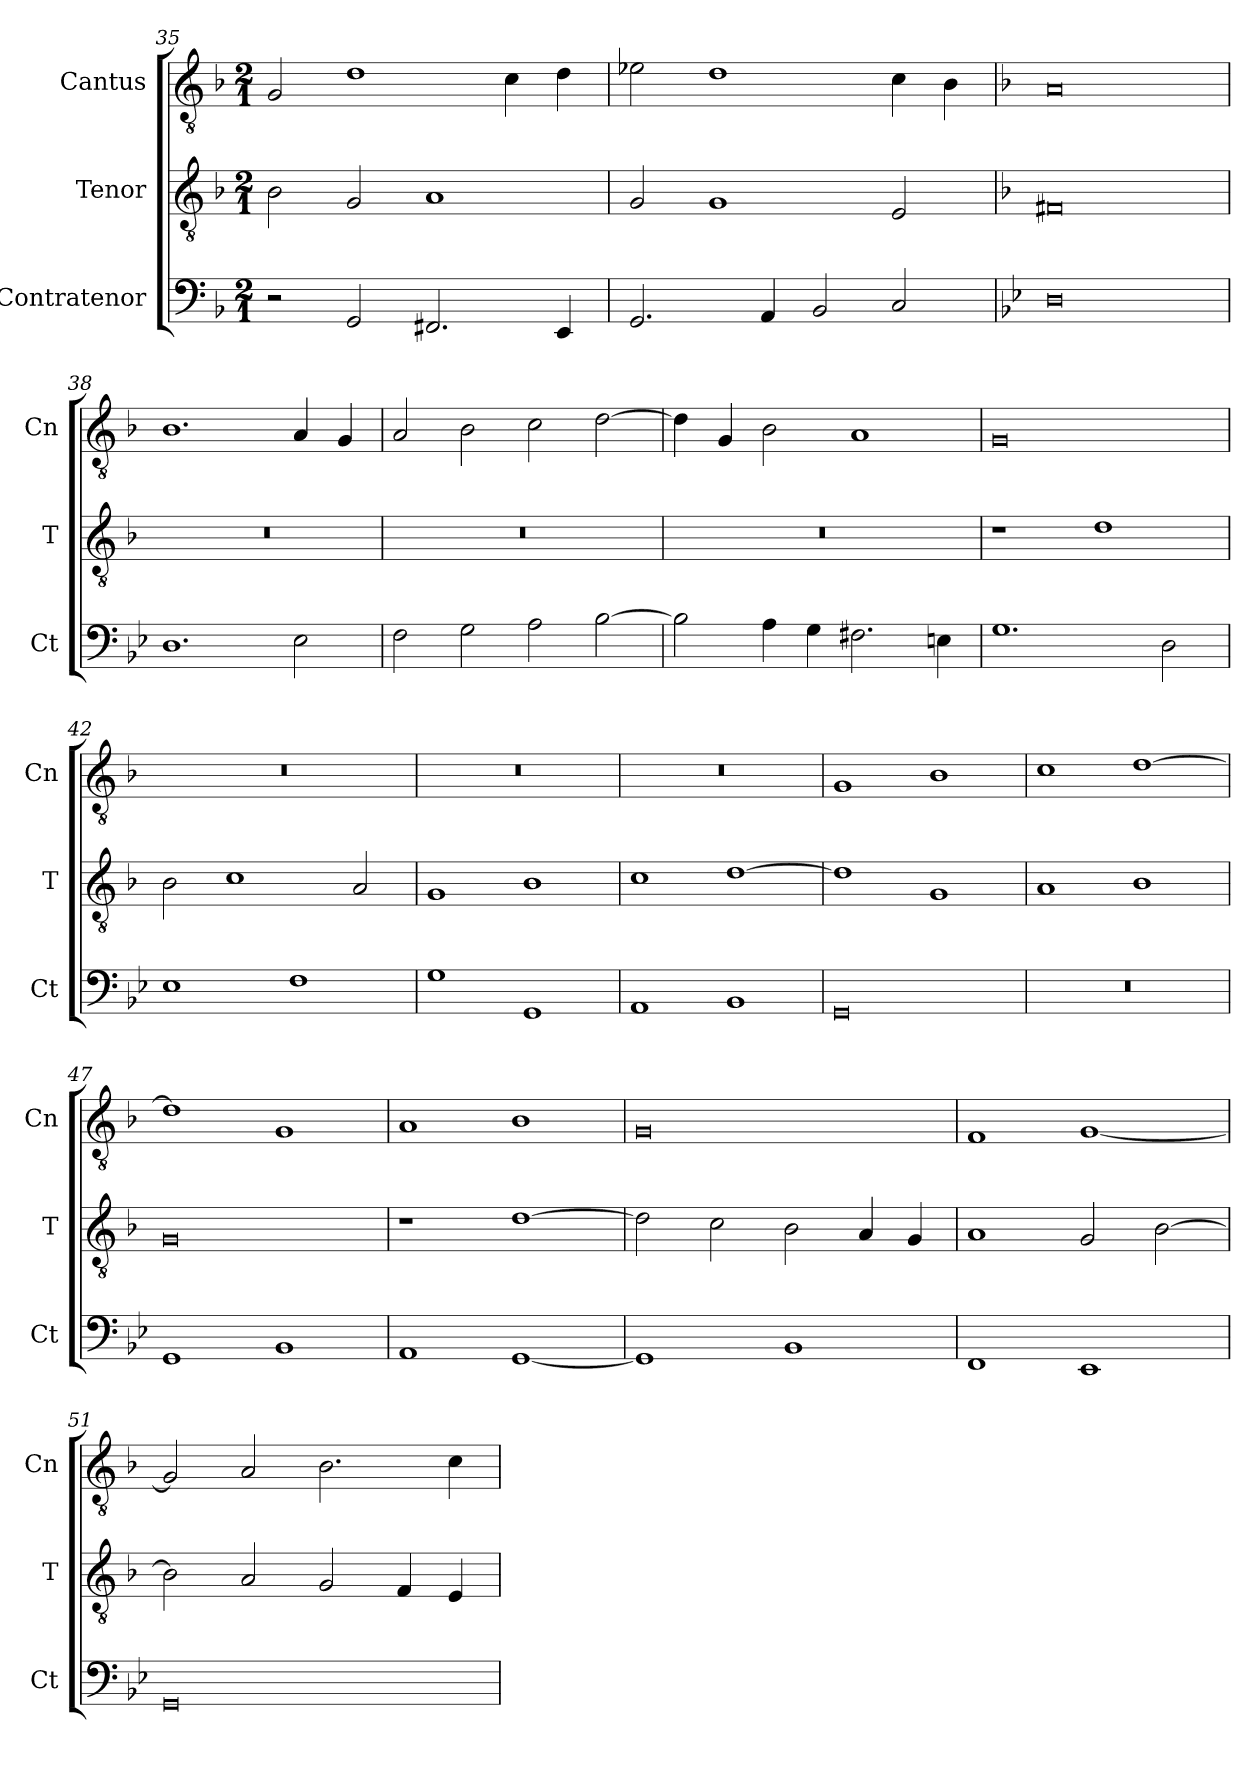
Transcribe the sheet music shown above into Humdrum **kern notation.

**kern	**kern	**kern
*part3	*part2	*part1
*staff3	*staff2	*staff1
*I"Contratenor	*I"Tenor	*I"Cantus
*I'Ct	*I'T	*I'Cn
*clefF4	*clefGv2	*clefGv2
*k[b-]	*k[b-]	*k[b-]
*M2/1	*M2/1	*M2/1
=35	=35	=35
2r	2B-\	2G/
2GG/	2G/	1d
2.FF#X/	1A	.
.	.	4c\
4EE/	.	4d\
=36	=36	=36
2.GG/	2G/	2e-X\
.	1G	1d
4AA/	.	.
2BB-/	.	.
2C/	2E/	4c\
.	.	4B-\
=37	=37	=37
*k[b-e-]	*	*
0D	0F#X	0A
=38	=38	=38
1.D	0r	1.B-
2E-\	.	4A/
.	.	4G/
=39	=39	=39
2F\	0r	2A/
2G\	.	2B-\
2A\	.	2c\
[2B-\	.	[2d\
=40	=40	=40
2B-\]	0r	4d\]
.	.	4G/
4A\	.	2B-\
4G\	.	.
2.F#X\	.	1A
4En\	.	.
=41	=41	=41
1.G	1r	0G
.	1d	.
2D\	.	.
=42	=42	=42
1E-	2B-\	0r
.	1c	.
1F	.	.
.	2A/	.
=43	=43	=43
1G	1G	0r
1GG	1B-	.
=44	=44	=44
1AA	1c	0r
1BB-	[1d	.
=45	=45	=45
0GG	1d]	1G
.	1G	1B-
=46	=46	=46
0r	1A	1c
.	1B-	[1d
=47	=47	=47
1GG	0G	1d]
1BB-	.	1G
=48	=48	=48
1AA	1r	1A
[1GG	[1d	1B-
=49	=49	=49
1GG]	2d\]	0G
.	2c\	.
1BB-	2B-\	.
.	4A/	.
.	4G/	.
=50	=50	=50
1FF	1A	1F
1EE-	2G/	[1G
.	[2B-\	.
=51	=51	=51
0GG	2B-\]	2G/]
.	2A/	2A/
.	2G/	2.B-\
.	4F/	.
.	4E/	4c\
=	=	=
*-	*-	*-
